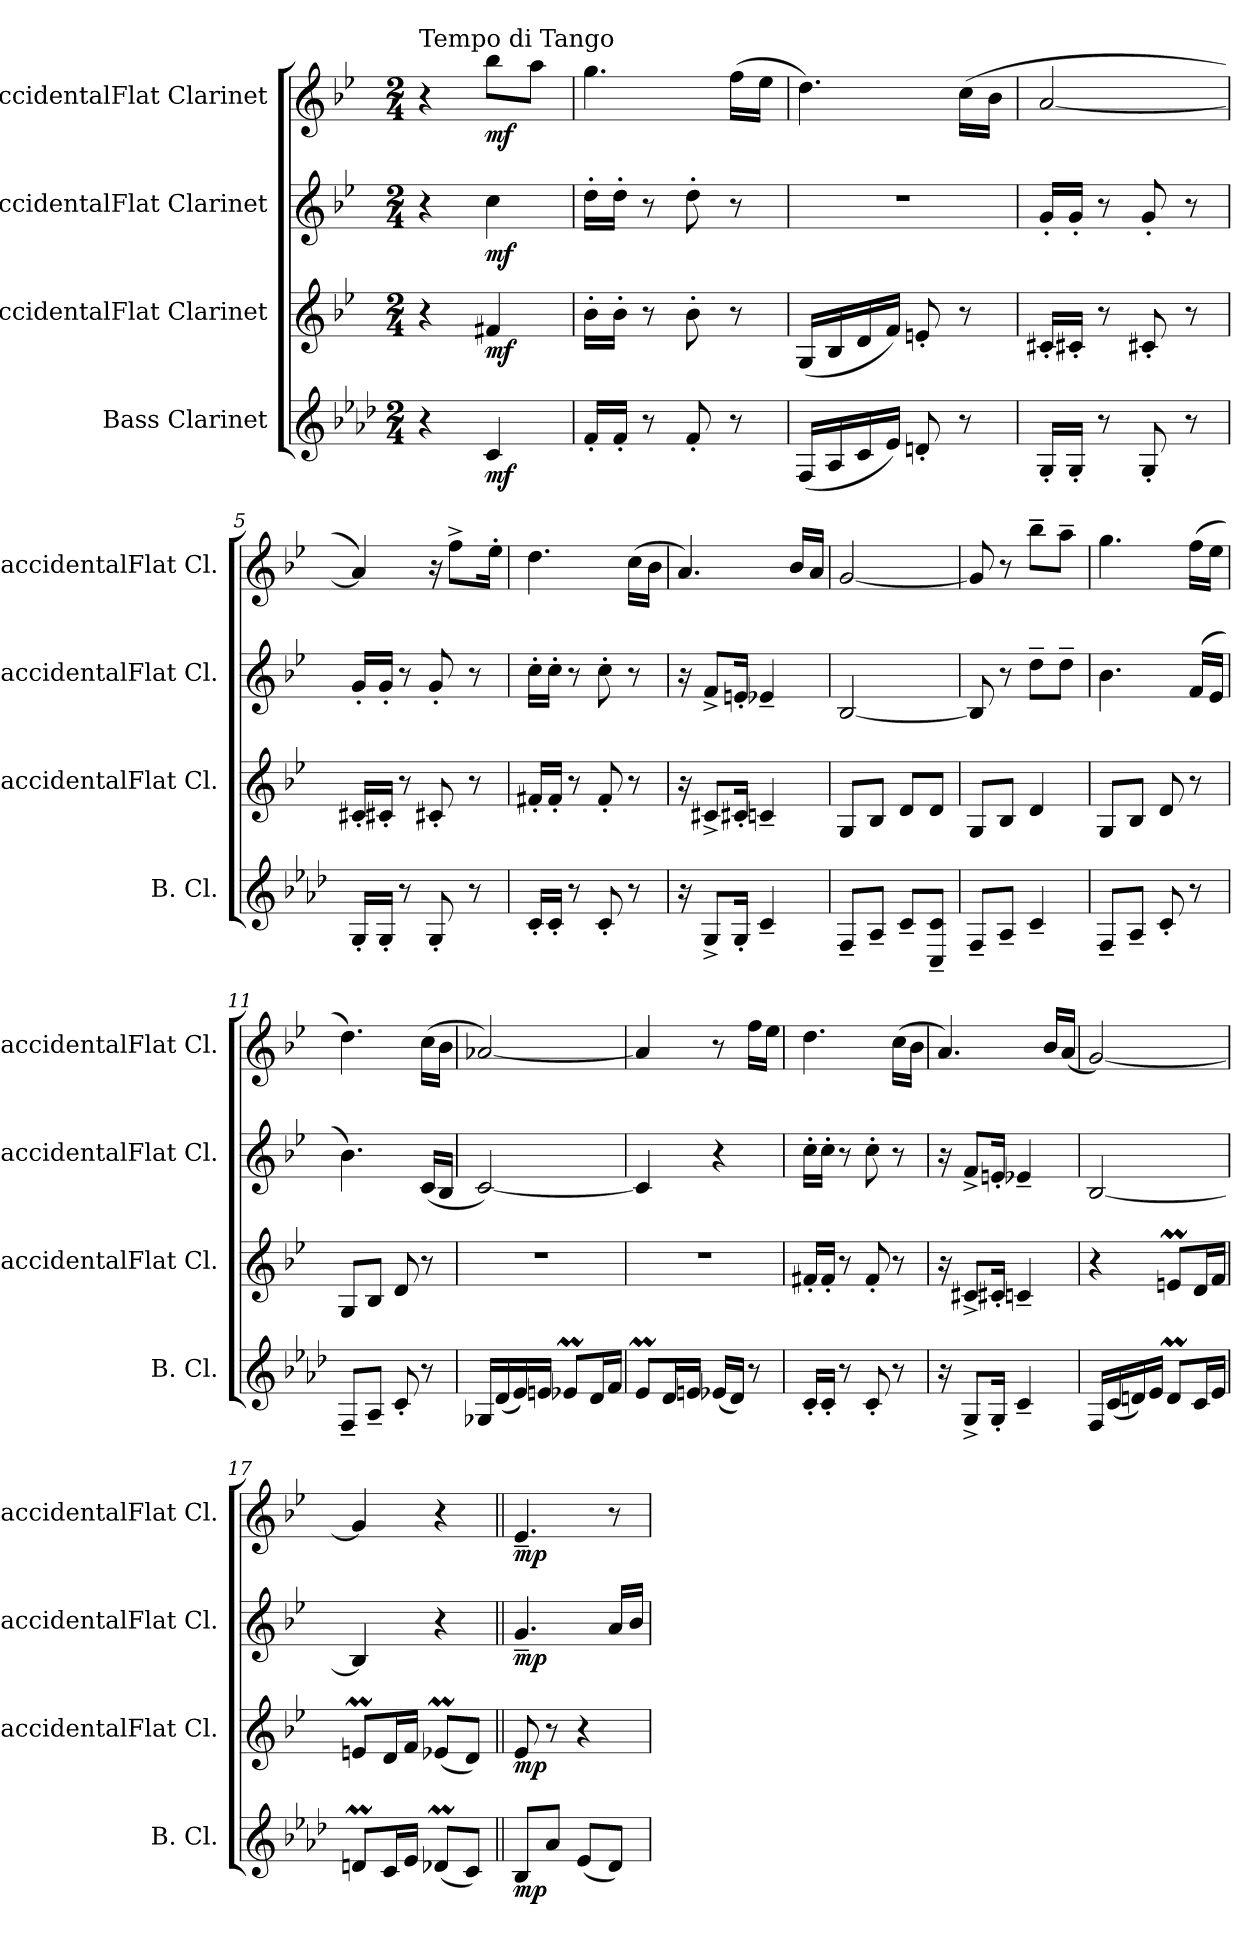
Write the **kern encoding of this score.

**kern	**dynam	**kern	**dynam	**kern	**dynam	**kern	**dynam
*part4	*part4	*part3	*part3	*part2	*part2	*part1	*part1
*staff4	*staff4	*staff3	*staff3	*staff2	*staff2	*staff1	*staff1
*I"Bass Clarinet	*	*I"BaccidentalFlat Clarinet	*	*I"BaccidentalFlat Clarinet	*	*I"BaccidentalFlat Clarinet	*
*I'B. Cl.	*	*I'BaccidentalFlat Cl.	*	*I'BaccidentalFlat Cl.	*	*I'BaccidentalFlat Cl.	*
*clefG2	*	*clefG2	*	*clefG2	*	*clefG2	*
*ITrd8c14	*	*ITrd1c2	*	*ITrd1c2	*	*ITrd1c2	*
*k[b-e-a-d-]	*	*k[b-e-a-d-]	*	*k[b-e-a-d-]	*	*k[b-e-a-d-]	*
*M2/4	*	*M2/4	*	*M2/4	*	*M2/4	*
=1	=1	=1	=1	=1	=1	=1	=1
!	!	!	!	!	!	!LO:TX:a:t=Tempo di Tango	!
4r	.	4r	.	4r	.	4r	.
!	!LO:DY:b	!	!LO:DY:b	!	!LO:DY:b	!	!LO:DY:b
4C/	mf	4en/	mf	4b-\	mf	8aa-\L	mf
.	.	.	.	.	.	8gg\J	.
=2	=2	=2	=2	=2	=2	=2	=2
16F'/LL	.	16a-'\LL	.	16cc'\LL	.	4.ff\	.
16F'/JJ	.	16a-'\JJ	.	16cc'\JJ	.	.	.
8r	.	8r	.	8r	.	.	.
8F'/	.	8a-'\	.	8cc'\	.	.	.
8r	.	8r	.	8r	.	(16ee-\LL	.
.	.	.	.	.	.	16dd-\JJ	.
=3	=3	=3	=3	=3	=3	=3	=3
(16FF/LL	.	(16F/LL	.	2r	.	4.cc\)	.
16AA-/	.	16A-/	.	.	.	.	.
16C/	.	16c/	.	.	.	.	.
16E-/JJ)	.	16e-/JJ)	.	.	.	.	.
8Dn'/	.	8dn'/	.	.	.	.	.
8r	.	8r	.	.	.	(16b-\LL	.
.	.	.	.	.	.	16a-\JJ	.
=4	=4	=4	=4	=4	=4	=4	=4
16GG'/LL	.	16Bn'/LL	.	16f'/LL	.	[2g/	.
16GG'/JJ	.	16Bn'/JJ	.	16f'/JJ	.	.	.
8r	.	8r	.	8r	.	.	.
8GG'/	.	8Bn'/	.	8f'/	.	.	.
8r	.	8r	.	8r	.	.	.
=5	=5	=5	=5	=5	=5	=5	=5
16GG'/LL	.	16Bn'/LL	.	16f'/LL	.	4g/])	.
16GG'/JJ	.	16Bn'/JJ	.	16f'/JJ	.	.	.
8r	.	8r	.	8r	.	.	.
8GG'/	.	8Bn'/	.	8f'/	.	16r	.
.	.	.	.	.	.	8ee-^\L	.
8r	.	8r	.	8r	.	.	.
.	.	.	.	.	.	16dd-'\Jk	.
!!LO:LB:g=z
=6	=6	=6	=6	=6	=6	=6	=6
16C'/LL	.	16en'/LL	.	16b-'\LL	.	4.cc\	.
16C'/JJ	.	16e'/JJ	.	16b-'\JJ	.	.	.
8r	.	8r	.	8r	.	.	.
8C'/	.	8e'/	.	8b-'\	.	.	.
8r	.	8r	.	8r	.	(16b-\LL	.
.	.	.	.	.	.	16a-\JJ	.
=7	=7	=7	=7	=7	=7	=7	=7
16r	.	16r	.	16r	.	4.g/)	.
8GG^/L	.	8Bn^/L	.	8e-^/L	.	.	.
16GG'/Jk	.	16Bn'/Jk	.	16dn'/Jk	.	.	.
4C~/	.	4B-X~/	.	4d-X~/	.	.	.
.	.	.	.	.	.	16a-/LL	.
.	.	.	.	.	.	16g/JJ	.
=8	=8	=8	=8	=8	=8	=8	=8
8FF~/L	.	8F/L	.	[2A-/	.	[2f/	.
8AA-~/J	.	8A-/J	.	.	.	.	.
8C~/L	.	8c/L	.	.	.	.	.
8CC/~ 8C/~J	.	8c/J	.	.	.	.	.
=9	=9	=9	=9	=9	=9	=9	=9
8FF~/L	.	8F/L	.	8A-/]	.	8f/]	.
8AA-~/J	.	8A-/J	.	8r	.	8r	.
4C~/	.	4c/	.	8cc~\L	.	8aa-~\L	.
.	.	.	.	8cc~\J	.	8gg~\J	.
=10	=10	=10	=10	=10	=10	=10	=10
8FF~/L	.	8F/L	.	4.a-\	.	4.ff\	.
8AA-~/J	.	8A-/J	.	.	.	.	.
8C'/	.	8c/	.	.	.	.	.
8r	.	8r	.	(16e-/LL	.	(16ee-\LL	.
.	.	.	.	16d-/JJ	.	16dd-\JJ	.
=11	=11	=11	=11	=11	=11	=11	=11
8FF~/L	.	8F/L	.	4.a-\)	.	4.cc\)	.
8AA-~/J	.	8A-/J	.	.	.	.	.
8C'/	.	8c/	.	.	.	.	.
8r	.	8r	.	(16B-/LL	.	(16b-\LL	.
.	.	.	.	16A-/JJ	.	16a-\JJ	.
!!LO:PB:g=z
=12	=12	=12	=12	=12	=12	=12	=12
16GG-X/LL	.	2r	.	[2B-/)	.	[2g-X/)	.
(16D-/	.	.	.	.	.	.	.
16E-/)	.	.	.	.	.	.	.
16En/JJ	.	.	.	.	.	.	.
8E-XM/L	.	.	.	.	.	.	.
16D-/L	.	.	.	.	.	.	.
16F/JJ	.	.	.	.	.	.	.
=13	=13	=13	=13	=13	=13	=13	=13
8E-M/L	.	2r	.	4B-/]	.	4g-/]	.
16D-/L	.	.	.	.	.	.	.
16En/JJ	.	.	.	.	.	.	.
(16E-X/LL	.	.	.	4r	.	8r	.
16D-/JJ)	.	.	.	.	.	.	.
8r	.	.	.	.	.	16ee-\LL	.
.	.	.	.	.	.	16dd-\JJ	.
=14	=14	=14	=14	=14	=14	=14	=14
16C'/LL	.	16en'/LL	.	16b-'\LL	.	4.cc\	.
16C'/JJ	.	16e'/JJ	.	16b-'\JJ	.	.	.
8r	.	8r	.	8r	.	.	.
8C'/	.	8e'/	.	8b-'\	.	.	.
8r	.	8r	.	8r	.	(16b-\LL	.
.	.	.	.	.	.	16a-\JJ	.
=15	=15	=15	=15	=15	=15	=15	=15
16r	.	16r	.	16r	.	4.g/)	.
8GG^/L	.	8Bn^/L	.	8e-^/L	.	.	.
16GG'/Jk	.	16Bn'/Jk	.	16dn'/Jk	.	.	.
4C~/	.	4B-X~/	.	4d-X~/	.	.	.
.	.	.	.	.	.	16a-/LL	.
.	.	.	.	.	.	(16g/JJ	.
=16	=16	=16	=16	=16	=16	=16	=16
16FF/LL	.	4r	.	[2A-/	.	[2f/)	.
(16C/	.	.	.	.	.	.	.
16Dn/)	.	.	.	.	.	.	.
16E-/JJ	.	.	.	.	.	.	.
8Dm/L	.	8dnm/L	.	.	.	.	.
16C/L	.	16c/L	.	.	.	.	.
16E-/JJ	.	16e-/JJ	.	.	.	.	.
!!LO:LB:g=z
=17	=17	=17	=17	=17	=17	=17	=17
8Dnm/L	.	8dnm/L	.	4A-/]	.	4f/]	.
16C/L	.	16c/L	.	.	.	.	.
16E-/JJ	.	16e-/JJ	.	.	.	.	.
(8D-XM/L	.	(8d-XM/L	.	4r	.	4r	.
8C/J)	.	8c/J)	.	.	.	.	.
=18||	=18||	=18||	=18||	=18||	=18||	=18||	=18||
!	!LO:DY:b	!	!LO:DY:b	!	!LO:DY:b	!	!LO:DY:b
8BB-/L	mp	8d-/	mp	4.f~/	mp	4.d-~/	mp
8A-/J	.	8r	.	.	.	.	.
(8E-/L	.	4r	.	.	.	.	.
8D-/J)	.	.	.	16g/LL	.	8r	.
.	.	.	.	16a-/JJ	.	.	.
=	=	=	=	=	=	=	=
*-	*-	*-	*-	*-	*-	*-	*-
